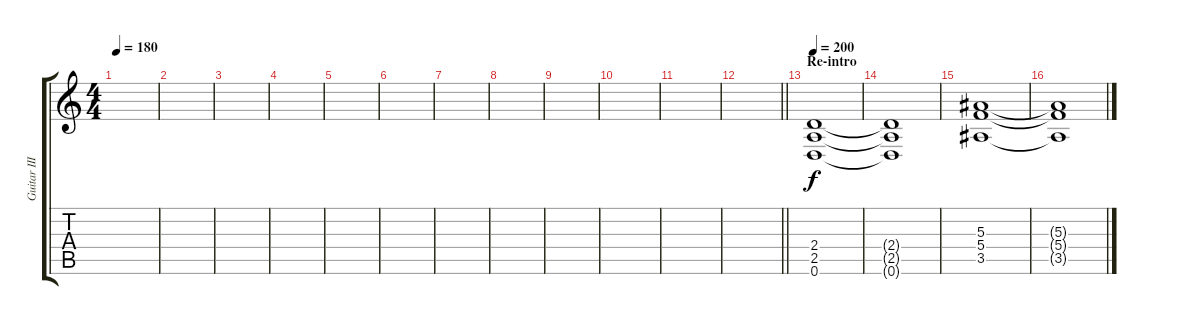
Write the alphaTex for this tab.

\track ("Guitar III" "Guitar III") {instrument distortionguitar}
\staff {score tabs}
\tuning (D4 A3 F3 C3 G2 D2) {hide}
\ts (4 4)
\tempo 180
\clef g2
\ks c
|
|
|
|
|
|
|
|
|
|
|
\barLineRight lightlight
|
\section ("" "Re-intro")
\tempo 200
(2.4 2.5 0.6).1 |
(2.4{t} 2.5{t} 0.6{t}).1 |
(5.3 5.4 3.5).1 |
(5.3{t} 5.4{t} 3.5{t}).1
